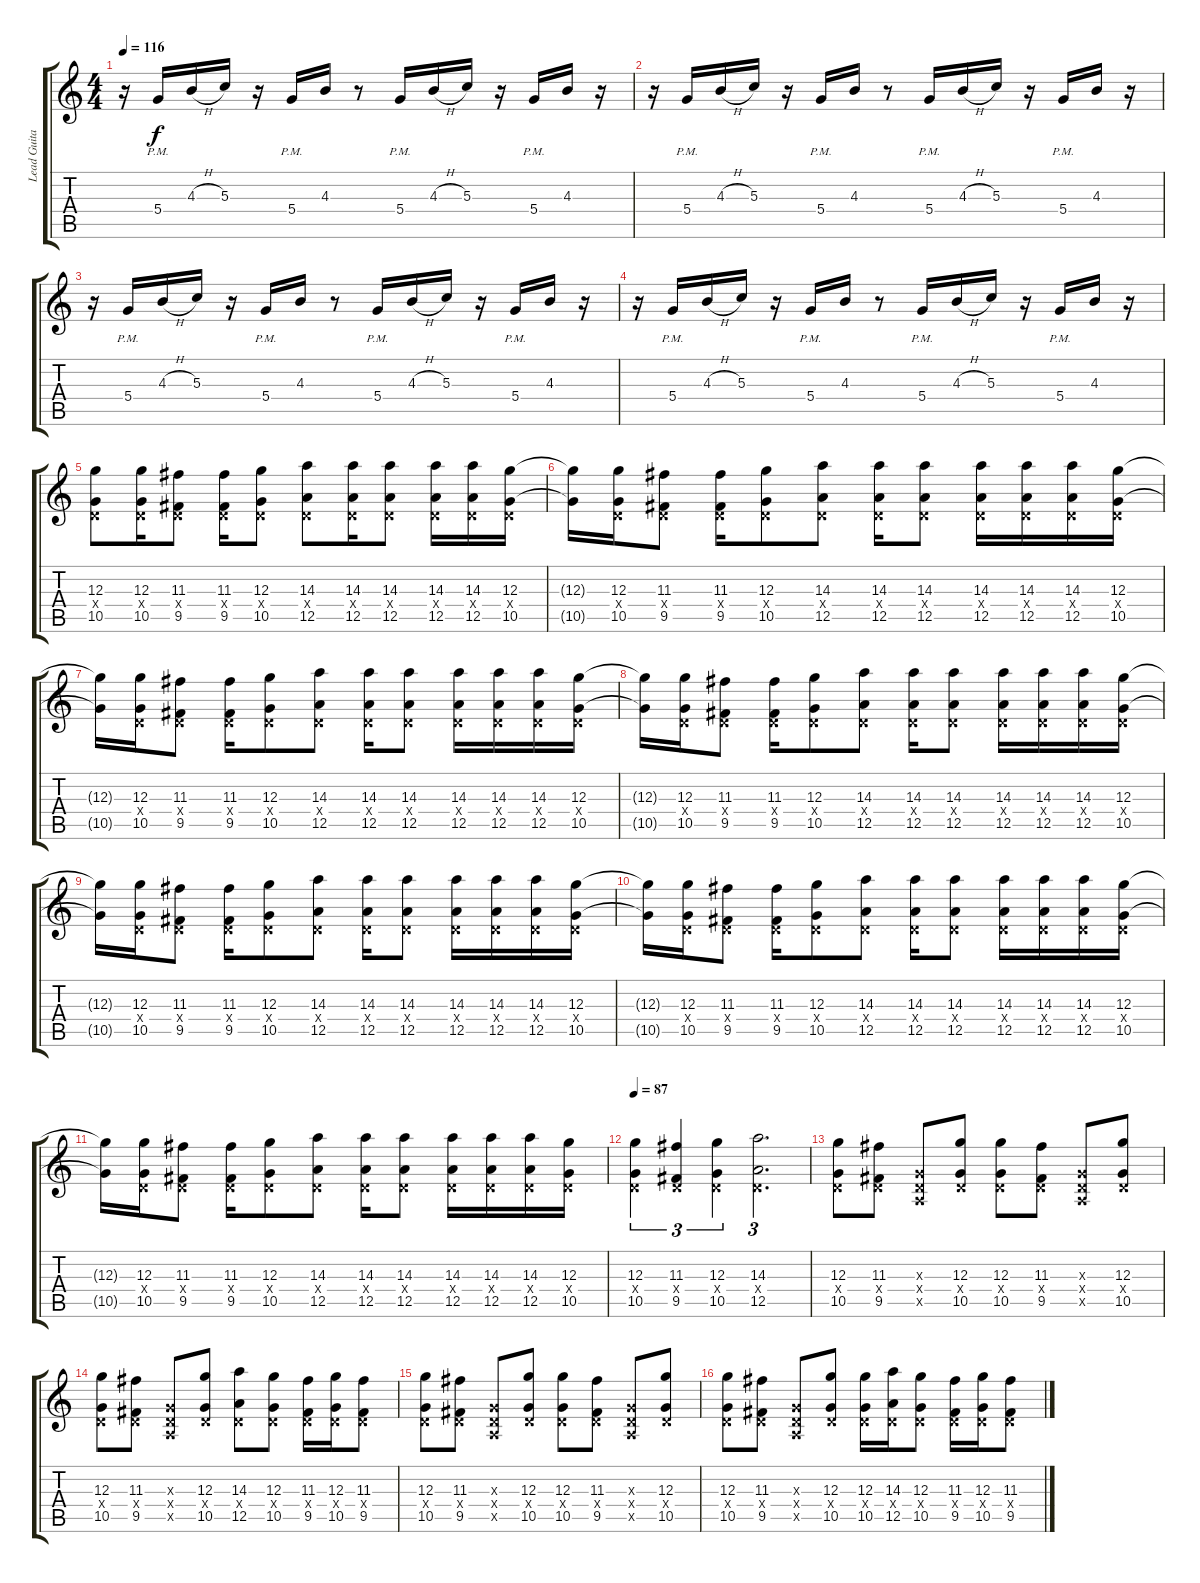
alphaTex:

\track ("Lead Guitar" "Lead Guita") {instrument distortionguitar}
\staff {score tabs}
\tuning (E4 B3 G3 D3 A2 E2) {hide}
\ts (4 4)
\tempo 116
\clef g2
\ks c
r.16{dy f} 5.4{pm}.16 4.3{h}.16 5.3.16 r.16 5.4{pm}.16 4.3.16 r.8 5.4{pm}.16 4.3{h}.16 5.3.16 r.16 5.4{pm}.16 4.3.16 r.16 |
r.16 5.4{pm}.16 4.3{h}.16 5.3.16 r.16 5.4{pm}.16 4.3.16 r.8 5.4{pm}.16 4.3{h}.16 5.3.16 r.16 5.4{pm}.16 4.3.16 r.16 |
r.16 5.4{pm}.16 4.3{h}.16 5.3.16 r.16 5.4{pm}.16 4.3.16 r.8 5.4{pm}.16 4.3{h}.16 5.3.16 r.16 5.4{pm}.16 4.3.16 r.16 |
r.16 5.4{pm}.16 4.3{h}.16 5.3.16 r.16 5.4{pm}.16 4.3.16 r.8 5.4{pm}.16 4.3{h}.16 5.3.16 r.16 5.4{pm}.16 4.3.16 r.16 |
(12.3 0.4{x} 10.5).8{volume 8} (12.3 0.4{x} 10.5).16 (11.3 0.4{x} 9.5).8 (11.3 0.4{x} 9.5).16 (12.3 0.4{x} 10.5).8 (14.3 0.4{x} 12.5).8 (14.3 0.4{x} 12.5).16 (14.3 0.4{x} 12.5).8 (14.3 0.4{x} 12.5).16 (14.3 0.4{x} 12.5).16 (12.3 0.4{x} 10.5).16 |
(12.3{t} 10.5{t}).16 (12.3 0.4{x} 10.5).16 (11.3 0.4{x} 9.5).8 (11.3 0.4{x} 9.5).16 (12.3 0.4{x} 10.5).8 (14.3 0.4{x} 12.5).8 (14.3 0.4{x} 12.5).16 (14.3 0.4{x} 12.5).8 (14.3 0.4{x} 12.5).16 (14.3 0.4{x} 12.5).16 (14.3 0.4{x} 12.5).16 (12.3 0.4{x} 10.5).16 |
(12.3{t} 10.5{t}).16 (12.3 0.4{x} 10.5).16 (11.3 0.4{x} 9.5).8 (11.3 0.4{x} 9.5).16 (12.3 0.4{x} 10.5).8 (14.3 0.4{x} 12.5).8 (14.3 0.4{x} 12.5).16 (14.3 0.4{x} 12.5).8 (14.3 0.4{x} 12.5).16 (14.3 0.4{x} 12.5).16 (14.3 0.4{x} 12.5).16 (12.3 0.4{x} 10.5).16 |
(12.3{t} 10.5{t}).16 (12.3 0.4{x} 10.5).16 (11.3 0.4{x} 9.5).8 (11.3 0.4{x} 9.5).16 (12.3 0.4{x} 10.5).8 (14.3 0.4{x} 12.5).8 (14.3 0.4{x} 12.5).16 (14.3 0.4{x} 12.5).8 (14.3 0.4{x} 12.5).16 (14.3 0.4{x} 12.5).16 (14.3 0.4{x} 12.5).16 (12.3 0.4{x} 10.5).16 |
(12.3{t} 10.5{t}).16 (12.3 0.4{x} 10.5).16 (11.3 0.4{x} 9.5).8 (11.3 0.4{x} 9.5).16 (12.3 0.4{x} 10.5).8 (14.3 0.4{x} 12.5).8 (14.3 0.4{x} 12.5).16 (14.3 0.4{x} 12.5).8 (14.3 0.4{x} 12.5).16 (14.3 0.4{x} 12.5).16 (14.3 0.4{x} 12.5).16 (12.3 0.4{x} 10.5).16 |
(12.3{t} 10.5{t}).16 (12.3 0.4{x} 10.5).16 (11.3 0.4{x} 9.5).8 (11.3 0.4{x} 9.5).16 (12.3 0.4{x} 10.5).8 (14.3 0.4{x} 12.5).8 (14.3 0.4{x} 12.5).16 (14.3 0.4{x} 12.5).8 (14.3 0.4{x} 12.5).16 (14.3 0.4{x} 12.5).16 (14.3 0.4{x} 12.5).16 (12.3 0.4{x} 10.5).16 |
(12.3{t} 10.5{t}).16 (12.3 0.4{x} 10.5).16 (11.3 0.4{x} 9.5).8 (11.3 0.4{x} 9.5).16 (12.3 0.4{x} 10.5).8 (14.3 0.4{x} 12.5).8 (14.3 0.4{x} 12.5).16 (14.3 0.4{x} 12.5).8 (14.3 0.4{x} 12.5).16 (14.3 0.4{x} 12.5).16 (14.3 0.4{x} 12.5).16 (12.3 0.4{x} 10.5).16 |
\tempo 87
(12.3 0.4{x} 10.5).4{tu (3 2)} (11.3 0.4{x} 9.5).4{tu (3 2)} (12.3 0.4{x} 10.5).4{tu (3 2)} (14.3 0.4{x} 12.5).2{d tu (3 2)} |
(12.3 0.4{x} 10.5).8 (11.3 0.4{x} 9.5).8 (0.3{x} 0.4{x} 0.5{x}).8 (12.3 0.4{x} 10.5).8 (12.3 0.4{x} 10.5).8 (11.3 0.4{x} 9.5).8 (0.3{x} 0.4{x} 0.5{x}).8 (12.3 0.4{x} 10.5).8 |
(12.3 0.4{x} 10.5).8 (11.3 0.4{x} 9.5).8 (0.3{x} 0.4{x} 0.5{x}).8 (12.3 0.4{x} 10.5).8 (14.3 0.4{x} 12.5).8 (12.3 0.4{x} 10.5).8 (11.3 0.4{x} 9.5).16 (12.3 0.4{x} 10.5).16 (11.3 0.4{x} 9.5).8 |
(12.3 0.4{x} 10.5).8 (11.3 0.4{x} 9.5).8 (0.3{x} 0.4{x} 0.5{x}).8 (12.3 0.4{x} 10.5).8 (12.3 0.4{x} 10.5).8 (11.3 0.4{x} 9.5).8 (0.3{x} 0.4{x} 0.5{x}).8 (12.3 0.4{x} 10.5).8 |
(12.3 0.4{x} 10.5).8 (11.3 0.4{x} 9.5).8 (0.3{x} 0.4{x} 0.5{x}).8 (12.3 0.4{x} 10.5).8 (12.3 0.4{x} 10.5).16 (14.3 0.4{x} 12.5).16 (12.3 0.4{x} 10.5).8 (11.3 0.4{x} 9.5).16 (12.3 0.4{x} 10.5).16 (11.3 0.4{x} 9.5).8
